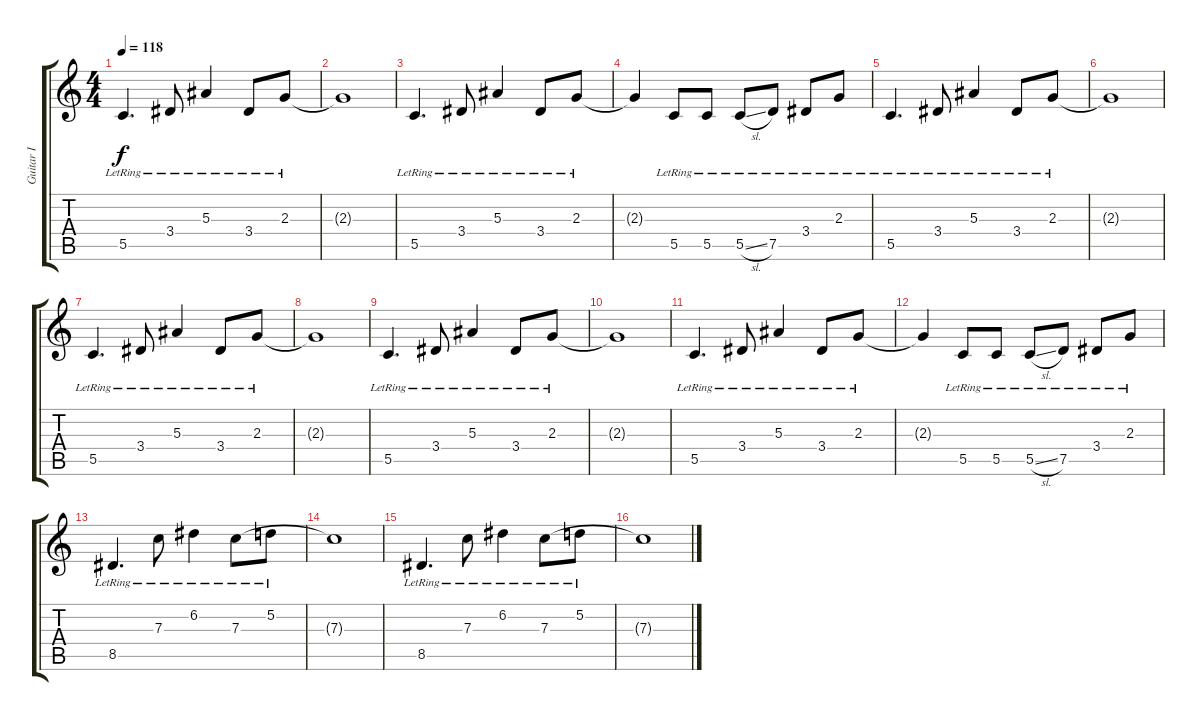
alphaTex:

\track ("Guitar I" "Guitar I") {instrument electricguitarjazz}
\staff {score tabs}
\tuning (D4 A3 F3 C3 G2 C2) {hide}
\ts (4 4)
\tempo 118
\clef g2
\ks c
5.5{lr}.4{d dy f balance 14 instrument electricguitarclean} 3.4{lr}.8 5.3{lr}.4 3.4{lr}.8 2.3{lr}.8 |
2.3{t}.1 |
5.5{lr}.4{d} 3.4{lr}.8 5.3{lr}.4 3.4{lr}.8 2.3{lr}.8 |
2.3{t}.4 5.5{lr}.8 5.5{lr}.8 5.5{sl lr}.8 7.5{lr}.8 3.4{lr}.8 2.3{lr}.8 |
5.5{lr}.4{d} 3.4{lr}.8 5.3{lr}.4 3.4{lr}.8 2.3{lr}.8 |
2.3{t}.1 |
5.5{lr}.4{d} 3.4{lr}.8 5.3{lr}.4 3.4{lr}.8 2.3{lr}.8 |
2.3{t}.1 |
5.5{lr}.4{d balance 14 instrument electricguitarclean} 3.4{lr}.8 5.3{lr}.4 3.4{lr}.8 2.3{lr}.8 |
2.3{t}.1 |
5.5{lr}.4{d} 3.4{lr}.8 5.3{lr}.4 3.4{lr}.8 2.3{lr}.8 |
2.3{t}.4 5.5{lr}.8 5.5{lr}.8 5.5{sl lr}.8 7.5{lr}.8 3.4{lr}.8 2.3{lr}.8 |
8.5{lr}.4{d} 7.3{lr}.8 6.2{lr}.4 7.3{lr}.8 5.2{lr}.8 |
7.3{t}.1 |
8.5{lr}.4{d} 7.3{lr}.8 6.2{lr}.4 7.3{lr}.8 5.2{lr}.8 |
7.3{t}.1
